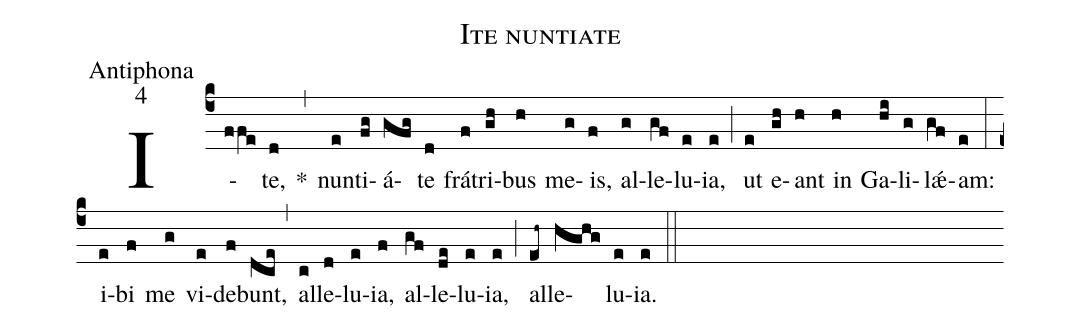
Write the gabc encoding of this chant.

name:Ite nuntiate;
office-part:Antiphona;
mode:4;
%%
(c4) I(ffe)te,(d) *(,) nun(e)ti(fg)á(gfg)te(d) frá(f)tri(gh)bus(h) me(g)is,(f) al(g)le(gf)lu(e)ia,(e) (;)

ut(e) e(gh)ant(h) in(h) Ga(hi)li(g)l<sp>'æ</sp>(gf)am:(e) (:)

i(e)bi(f) me(g) vi(e)de(f)bunt,(dce) (,)

al(c)le(d)lu(e)ia,(f) al(gf)le(de)lu(e)ia,(e) (;)

al(eh~)le(hghg)lu(e)ia.(e) (::)
